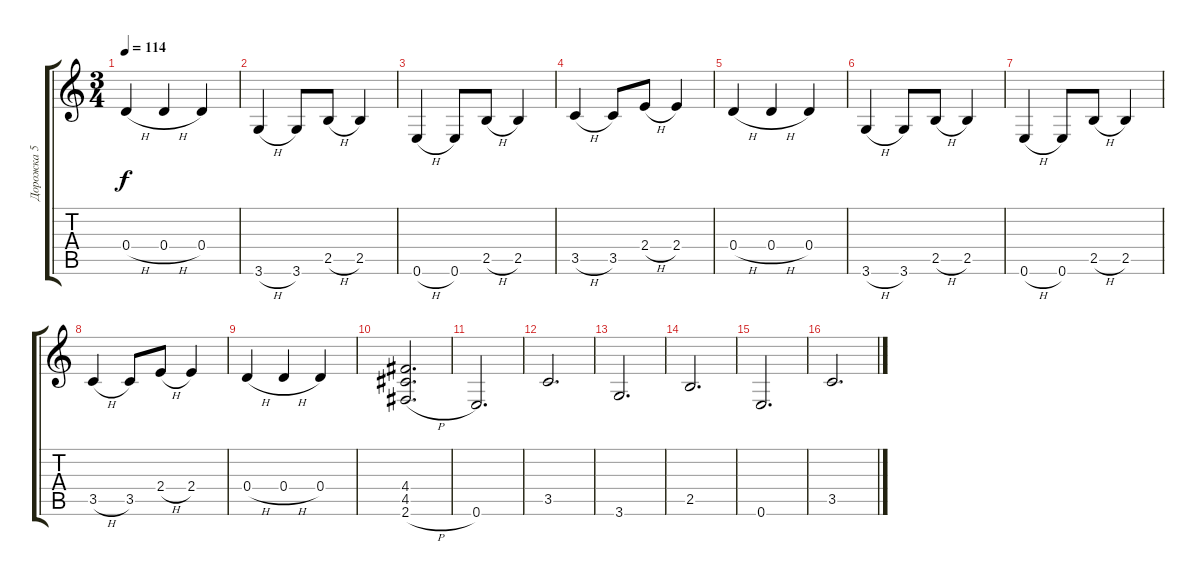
\track ("Дорожка 5" "Дорожка 5") {instrument acousticbass}
\staff {score tabs}
\tuning (E4 B3 G3 D3 A2 E2) {hide}
\ts (3 4)
\tempo 114
\clef g2
\ks c
0.4{h}.4{dy f} 0.4{h}.4 0.4.4 |
3.6{h}.4 3.6.8 2.5{h}.8 2.5.4 |
0.6{h}.4 0.6.8 2.5{h}.8 2.5.4 |
3.5{h}.4 3.5.8 2.4{h}.8 2.4.4 |
0.4{h}.4 0.4{h}.4 0.4.4 |
3.6{h}.4 3.6.8 2.5{h}.8 2.5.4 |
0.6{h}.4 0.6.8 2.5{h}.8 2.5.4 |
3.5{h}.4 3.5.8 2.4{h}.8 2.4.4 |
0.4{h}.4 0.4{h}.4 0.4.4 |
(4.4 4.5 2.6{h}).2{d} |
0.6.2{d} |
3.5.2{d} |
3.6.2{d} |
2.5.2{d} |
0.6.2{d} |
3.5.2{d}
